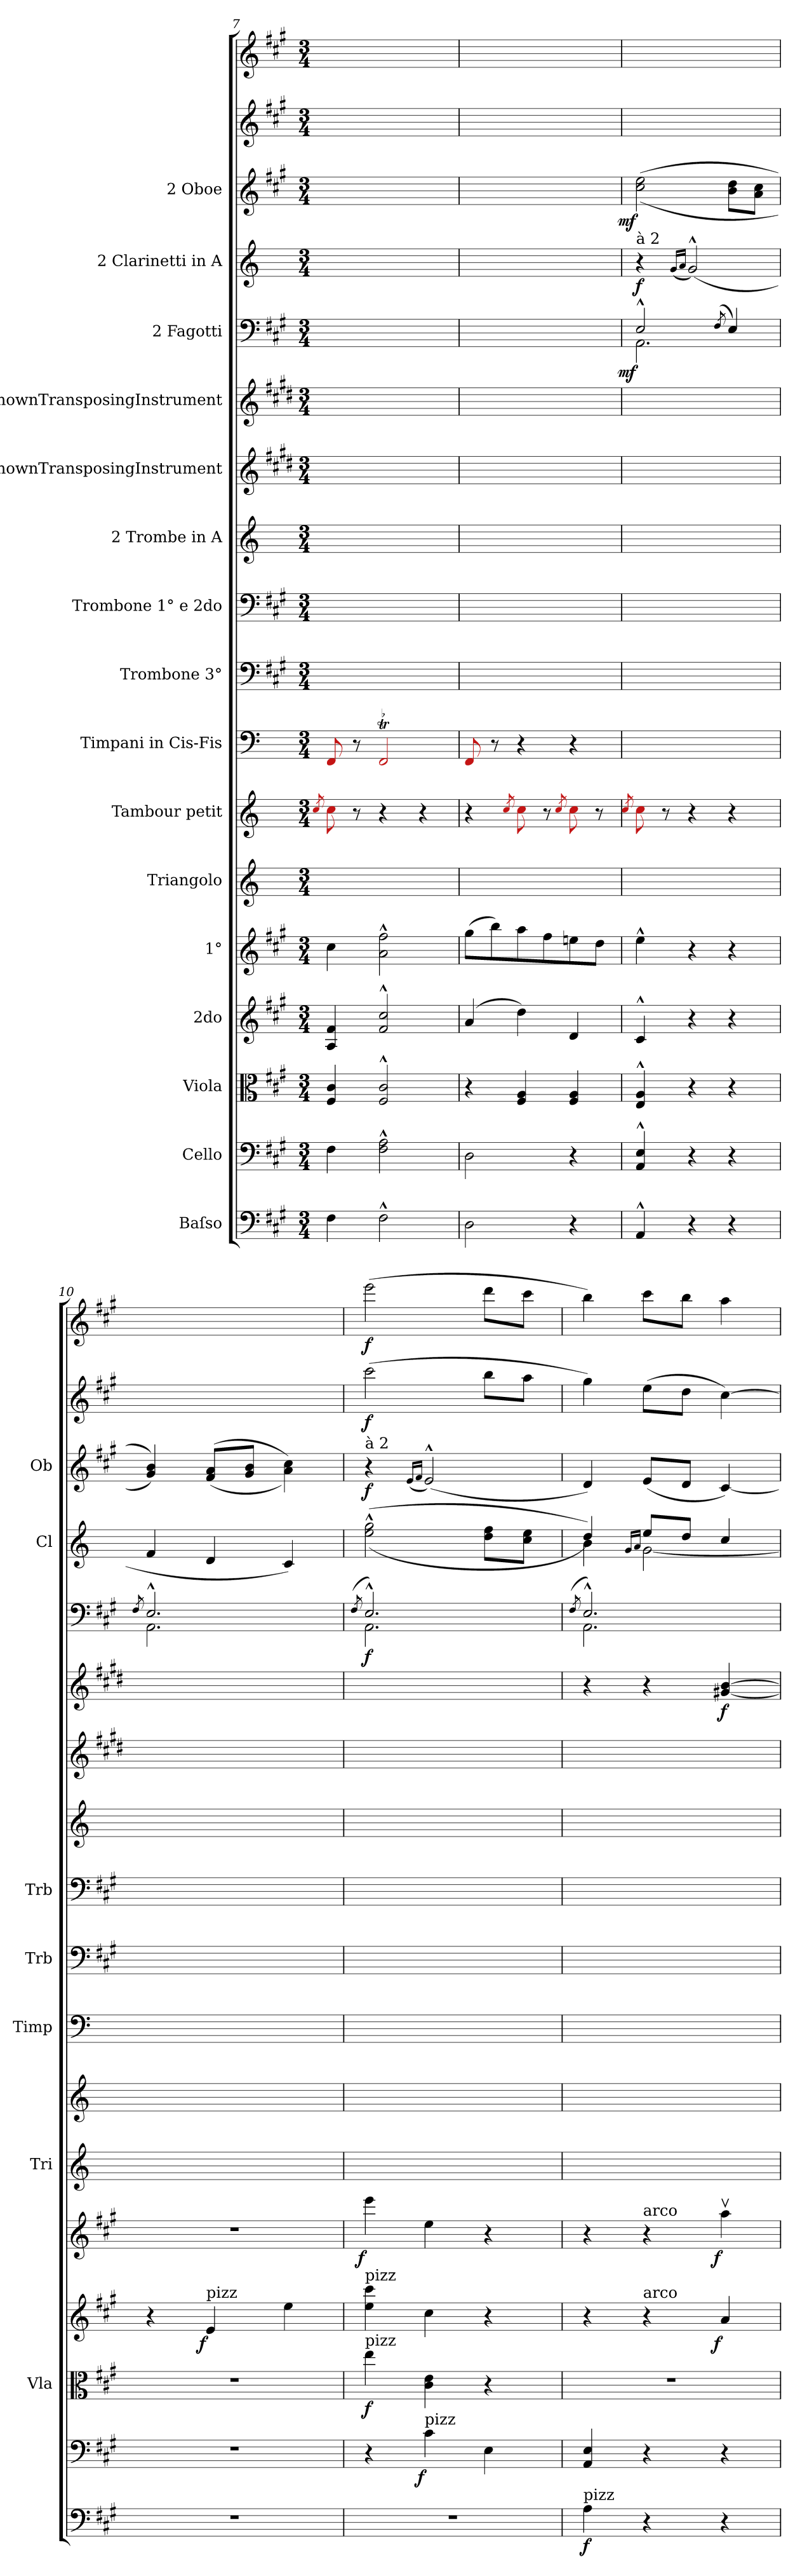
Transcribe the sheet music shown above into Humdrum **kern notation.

**kern	**dynam	**kern	**dynam	**kern	**dynam	**kern	**dynam	**kern	**dynam	**kern	**kern	**kern	**kern	**kern	**kern	**kern	**kern	**dynam	**kern	**dynam	**kern	**dynam	**kern	**dynam	**kern	**dynam	**kern	**dynam
*part18	*part18	*part17	*part17	*part16	*part16	*part15	*part15	*part14	*part14	*part13	*part12	*part11	*part10	*part9	*part8	*part7	*part6	*part6	*part5	*part5	*part4	*part4	*part3	*part3	*part2	*part2	*part1	*part1
*staff18	*staff18	*staff17	*staff17	*staff16	*staff16	*staff15	*staff15	*staff14	*staff14	*staff13	*staff12	*staff11	*staff10	*staff9	*staff8	*staff7	*staff6	*staff6	*staff5	*staff5	*staff4	*staff4	*staff3	*staff3	*staff2	*staff2	*staff1	*staff1
*I"Baſso	*	*I"Cello	*	*I"Viola	*	*I"2do	*	*I"1°	*	*I"Triangolo	*I"Tambour petit	*I"Timpani in Cis-Fis	*I"Trombone 3°	*I"Trombone 1° e 2do	*I"2 Trombe in A	*I"UnknownTransposingInstrument	*I"UnknownTransposingInstrument	*	*I"2 Fagotti	*	*I"2 Clarinetti in A	*	*I"2 Oboe	*	*	*	*	*
*	*	*	*	*I'Vla	*	*	*	*	*	*I'Tri	*	*I'Timp	*I'Trb	*I'Trb	*	*	*	*	*	*	*I'Cl	*	*I'Ob	*	*	*	*	*
*clefF4	*	*clefF4	*	*clefC3	*	*clefG2	*	*clefG2	*	*clefG2	*clefG2	*clefF4	*clefF4	*clefF4	*clefG2	*clefG2	*clefG2	*	*clefF4	*	*clefG2	*	*clefG2	*	*clefG2	*	*clefG2	*
*	*	*	*	*	*	*	*	*	*	*	*	*	*	*	*ITrd2c3	*ITrd4c7	*ITrd4c7	*	*	*	*ITrd2c3	*	*	*	*	*	*	*
*k[f#c#g#]	*	*k[f#c#g#]	*	*k[f#c#g#]	*	*k[f#c#g#]	*	*k[f#c#g#]	*	*k[]	*k[]	*k[]	*k[f#c#g#]	*k[f#c#g#]	*k[f#c#g#]	*k[f#c#g#]	*k[f#c#g#]	*	*k[f#c#g#]	*	*k[f#c#g#]	*	*k[f#c#g#]	*	*k[f#c#g#]	*	*k[f#c#g#]	*
*M3/4	*	*M3/4	*	*M3/4	*	*M3/4	*	*M3/4	*	*M3/4	*M3/4	*M3/4	*M3/4	*M3/4	*M3/4	*M3/4	*M3/4	*	*M3/4	*	*M3/4	*	*M3/4	*	*M3/4	*	*M3/4	*
=7	=7	=7	=7	=7	=7	=7	=7	=7	=7	=7	=7	=7	=7	=7	=7	=7	=7	=7	=7	=7	=7	=7	=7	=7	=7	=7	=7	=7
.	.	.	.	.	.	.	.	.	.	.	8qRcc/	.	.	.	.	.	.	.	.	.	.	.	.	.	.	.	.	.
4F#\	.	4F#\	.	4F#/ 4c#/	.	4A/ 4f#/	.	4cc#\	.	2.ryy	8Rcc\	8Rd/	2.ryy	2.ryy	2.ryy	2.ryy	2.ryy	.	2.ryy	.	2.ryy	.	2.ryy	.	2.ryy	.	2.ryy	.
.	.	.	.	.	.	.	.	.	.	.	8r	8r	.	.	.	.	.	.	.	.	.	.	.	.	.	.	.	.
2F#^^\	.	2F#^^\ 2A^^\	.	2F#^^>/ 2c#^^>/	.	2f#^^>/ 2cc#^^>/	.	2a^^\ 2ff#^^\	.	.	4r	2Rdt/	.	.	.	.	.	.	.	.	.	.	.	.	.	.	.	.
.	.	.	.	.	.	.	.	.	.	.	4r	.	.	.	.	.	.	.	.	.	.	.	.	.	.	.	.	.
=8	=8	=8	=8	=8	=8	=8	=8	=8	=8	=8	=8	=8	=8	=8	=8	=8	=8	=8	=8	=8	=8	=8	=8	=8	=8	=8	=8	=8
2D\	.	2D\	.	4r	.	(4a/	.	(8gg#\L	.	2.ryy	4r	8Rd/	2.ryy	2.ryy	2.ryy	2.ryy	2.ryy	.	2.ryy	.	2.ryy	.	2.ryy	.	2.ryy	.	2.ryy	.
.	.	.	.	.	.	.	.	8bb\)	.	.	.	8r	.	.	.	.	.	.	.	.	.	.	.	.	.	.	.	.
.	.	.	.	.	.	.	.	.	.	.	8qRcc/	.	.	.	.	.	.	.	.	.	.	.	.	.	.	.	.	.
.	.	.	.	4F#/ 4A/	.	4dd\)	.	8aa\	.	.	8Rcc\	4r	.	.	.	.	.	.	.	.	.	.	.	.	.	.	.	.
.	.	.	.	.	.	.	.	8ff#\	.	.	8r	.	.	.	.	.	.	.	.	.	.	.	.	.	.	.	.	.
.	.	.	.	.	.	.	.	.	.	.	8qRcc/	.	.	.	.	.	.	.	.	.	.	.	.	.	.	.	.	.
4r	.	4r	.	4F#/ 4A/	.	4d/	.	8een\	.	.	8Rcc\	4r	.	.	.	.	.	.	.	.	.	.	.	.	.	.	.	.
.	.	.	.	.	.	.	.	8dd\J	.	.	8r	.	.	.	.	.	.	.	.	.	.	.	.	.	.	.	.	.
=9	=9	=9	=9	=9	=9	=9	=9	=9	=9	=9	=9	=9	=9	=9	=9	=9	=9	=9	=9	=9	=9	=9	=9	=9	=9	=9	=9	=9
.	.	.	.	.	.	.	.	.	.	.	8qRcc/	.	.	.	.	.	.	.	.	.	.	.	.	.	.	.	.	.
*	*	*	*	*	*	*	*	*	*	*	*	*	*	*	*	*	*	*	*^	*	*	*	*	*	*	*	*	*
!	!	!	!	!	!	!	!	!	!	!	!	!	!	!	!	!	!	!	!	!	!	!LO:TX:a:t=à 2	!	!	!	!	!	!	!
!	!	!	!	!	!	!	!	!	!	!	!	!	!	!	!	!	!	!	!	!	!LO:DY:rj	!	!	!	!LO:DY:rj	!	!	!	!
4AA^^>/	.	4AA^^>/ 4E^^>/	.	4E^^>/ 4A^^>/	.	4c#^^>/	.	4ee^^\	.	2.ryy	8Rcc\	2.ryy	2.ryy	2.ryy	2.ryy	2.ryy	2.ryy	.	2E^^/	2.AA\	mf	4r	f	(<(>2cc#\ 2ee\	mf	2.ryy	.	2.ryy	.
.	.	.	.	.	.	.	.	.	.	.	8r	.	.	.	.	.	.	.	.	.	.	.	.	.	.	.	.	.	.
.	.	.	.	.	.	.	.	.	.	.	.	.	.	.	.	.	.	.	.	.	.	(16qqe/LL	.	.	.	.	.	.	.
.	.	.	.	.	.	.	.	.	.	.	.	.	.	.	.	.	.	.	.	.	.	16qqf#/JJ	.	.	.	.	.	.	.
4r	.	4r	.	4r	.	4r	.	4r	.	.	4r	.	.	.	.	.	.	.	.	.	.	(2e^^>/)	.	.	.	.	.	.	.
.	.	.	.	.	.	.	.	.	.	.	.	.	.	.	.	.	.	.	(8qF#/	.	.	.	.	.	.	.	.	.	.
4r	.	4r	.	4r	.	4r	.	4r	.	.	4r	.	.	.	.	.	.	.	4E/)	.	.	.	.	8b\ 8dd\L	.	.	.	.	.
.	.	.	.	.	.	.	.	.	.	.	.	.	.	.	.	.	.	.	.	.	.	.	.	8a\ 8cc#\J	.	.	.	.	.
=10	=10	=10	=10	=10	=10	=10	=10	=10	=10	=10	=10	=10	=10	=10	=10	=10	=10	=10	=10	=10	=10	=10	=10	=10	=10	=10	=10	=10	=10
.	.	.	.	.	.	.	.	.	.	.	.	.	.	.	.	.	.	.	8qF#/	.	.	.	.	.	.	.	.	.	.
2.r	.	2.r	.	2.r	.	4r	.	2.r	.	2.ryy	2.ryy	2.ryy	2.ryy	2.ryy	2.ryy	2.ryy	2.ryy	.	2.E^^/	2.AA\	.	4d/	.	4g#/ 4b/))	.	2.ryy	.	2.ryy	.
!	!	!	!	!	!	!LO:TX:a:t=pizz	!	!	!	!	!	!	!	!	!	!	!	!	!	!	!	!	!	!	!	!	!	!	!
!	!	!	!	!	!	!	!LO:DY:rj	!	!	!	!	!	!	!	!	!	!	!	!	!	!	!	!	!	!	!	!	!	!
.	.	.	.	.	.	4e/	f	.	.	.	.	.	.	.	.	.	.	.	.	.	.	4B/	.	(<(>8f#/ 8a/L	.	.	.	.	.
.	.	.	.	.	.	.	.	.	.	.	.	.	.	.	.	.	.	.	.	.	.	.	.	8g#/ 8b/J	.	.	.	.	.
.	.	.	.	.	.	4ee\	.	.	.	.	.	.	.	.	.	.	.	.	.	.	.	4A/)	.	4a\ 4cc#\))	.	.	.	.	.
=11	=11	=11	=11	=11	=11	=11	=11	=11	=11	=11	=11	=11	=11	=11	=11	=11	=11	=11	=11	=11	=11	=11	=11	=11	=11	=11	=11	=11	=11
.	.	.	.	.	.	.	.	.	.	.	.	.	.	.	.	.	.	.	(8qF#/	.	.	.	.	.	.	.	.	.	.
!	!	!	!	!	!	!	!	!	!	!	!	!	!	!	!	!	!	!	!	!	!	!	!	!LO:TX:a:t=à 2	!	!	!	!	!
!	!	!	!	!	!	!	!	!LO:TX:b:t=pizz	!	!	!	!	!	!	!	!	!	!	!	!	!	!	!	!	!	!	!	!	!
!	!	!	!	!LO:TX:a:t=pizz	!	!	!	!	!	!	!	!	!	!	!	!	!	!	!	!	!	!	!	!	!	!	!	!	!
!	!	!	!	!	!	!	!	!	!LO:DY:rj	!	!	!	!	!	!	!	!	!	!	!	!	!	!	!	!	!	!	!	!
2.r	.	4r	.	4ee\	f	4ee\ 4ccc#\	.	4eee\	f	2.ryy	2.ryy	2.ryy	2.ryy	2.ryy	2.ryy	2.ryy	2.ryy	.	2.E^^/)	2.AA\	f	(<(>2cc#^^\ 2ee^^\	.	4r	f	(2ccc#\	f	(2eee\	f
.	.	.	.	.	.	.	.	.	.	.	.	.	.	.	.	.	.	.	.	.	.	.	.	(16qqe/LL	.	.	.	.	.
.	.	.	.	.	.	.	.	.	.	.	.	.	.	.	.	.	.	.	.	.	.	.	.	16qqf#/JJ	.	.	.	.	.
!	!	!LO:TX:a:t=pizz	!	!	!	!	!	!	!	!	!	!	!	!	!	!	!	!	!	!	!	!	!	!	!	!	!	!	!
!	!	!	!LO:DY:rj	!	!	!	!	!	!	!	!	!	!	!	!	!	!	!	!	!	!	!	!	!	!	!	!	!	!
.	.	4c#\	f	4c#\ 4e\	.	4cc#\	.	4ee\	.	.	.	.	.	.	.	.	.	.	.	.	.	.	.	(2e^^/)	.	.	.	.	.
.	.	4E\	.	4r	.	4r	.	4r	.	.	.	.	.	.	.	.	.	.	.	.	.	8b\ 8dd\L	.	.	.	8bb\L	.	8ddd\L	.
.	.	.	.	.	.	.	.	.	.	.	.	.	.	.	.	.	.	.	.	.	.	8a\ 8cc#\J	.	.	.	8aa\J	.	8ccc#\J	.
=12	=12	=12	=12	=12	=12	=12	=12	=12	=12	=12	=12	=12	=12	=12	=12	=12	=12	=12	=12	=12	=12	=12	=12	=12	=12	=12	=12	=12	=12
.	.	.	.	.	.	.	.	.	.	.	.	.	.	.	.	.	.	.	(8qF#/	.	.	.	.	.	.	.	.	.	.
*	*	*	*	*	*	*	*	*	*	*	*	*	*	*	*	*	*	*	*	*	*	*^	*	*	*	*	*	*	*
!LO:TX:a:t=pizz	!	!	!	!	!	!	!	!	!	!	!	!	!	!	!	!	!	!	!	!	!	!	!	!	!	!	!	!	!	!
4A\	f	4AA/ 4E/	.	2.r	.	4r	.	4r	.	2.ryy	2.ryy	2.ryy	2.ryy	2.ryy	2.ryy	2.ryy	4r	.	2.E^^/)	2.AA\	.	4b/))	4g#\	.	4d/)	.	4gg#\)	.	4bb\)	.
.	.	.	.	.	.	.	.	.	.	.	.	.	.	.	.	.	.	.	.	.	.	.	16qqe/LL	.	.	.	.	.	.	.
.	.	.	.	.	.	.	.	.	.	.	.	.	.	.	.	.	.	.	.	.	.	.	16qqf#/JJ	.	.	.	.	.	.	.
!	!	!	!	!	!	!	!	!LO:TX:a:t=arco	!	!	!	!	!	!	!	!	!	!	!	!	!	!	!	!	!	!	!	!	!	!
!	!	!	!	!	!	!LO:TX:a:t=arco	!	!	!	!	!	!	!	!	!	!	!	!	!	!	!	!	!	!	!	!	!	!	!	!
4r	.	4r	.	.	.	4r	.	4r	.	.	.	.	.	.	.	.	4r	.	.	.	.	8cc#/L	[2e\	.	(8e/L	.	(8ee\L	.	8ccc#\L	.
.	.	.	.	.	.	.	.	.	.	.	.	.	.	.	.	.	.	.	.	.	.	8b/J	.	.	8d/J	.	8dd\J	.	8bb\J	.
!	!	!	!	!	!	!	!LO:DY:rj	!	!LO:DY:rj	!	!	!	!	!	!	!	!	!	!	!	!	!	!	!	!	!	!	!	!	!
4r	.	4r	.	.	.	4a/	f	4aav\	f	.	.	.	.	.	.	.	[4c#X/ [4e/	f	.	.	.	4a/	.	.	[4c#/)	.	[4cc#\)	.	4aa\	.
*	*	*	*	*	*	*	*	*	*	*	*	*	*	*	*	*	*	*	*v	*v	*	*	*	*	*	*	*	*	*	*
*	*	*	*	*	*	*	*	*	*	*	*	*	*	*	*	*	*	*	*	*	*v	*v	*	*	*	*	*	*	*
=	=	=	=	=	=	=	=	=	=	=	=	=	=	=	=	=	=	=	=	=	=	=	=	=	=	=	=	=
*-	*-	*-	*-	*-	*-	*-	*-	*-	*-	*-	*-	*-	*-	*-	*-	*-	*-	*-	*-	*-	*-	*-	*-	*-	*-	*-	*-	*-
